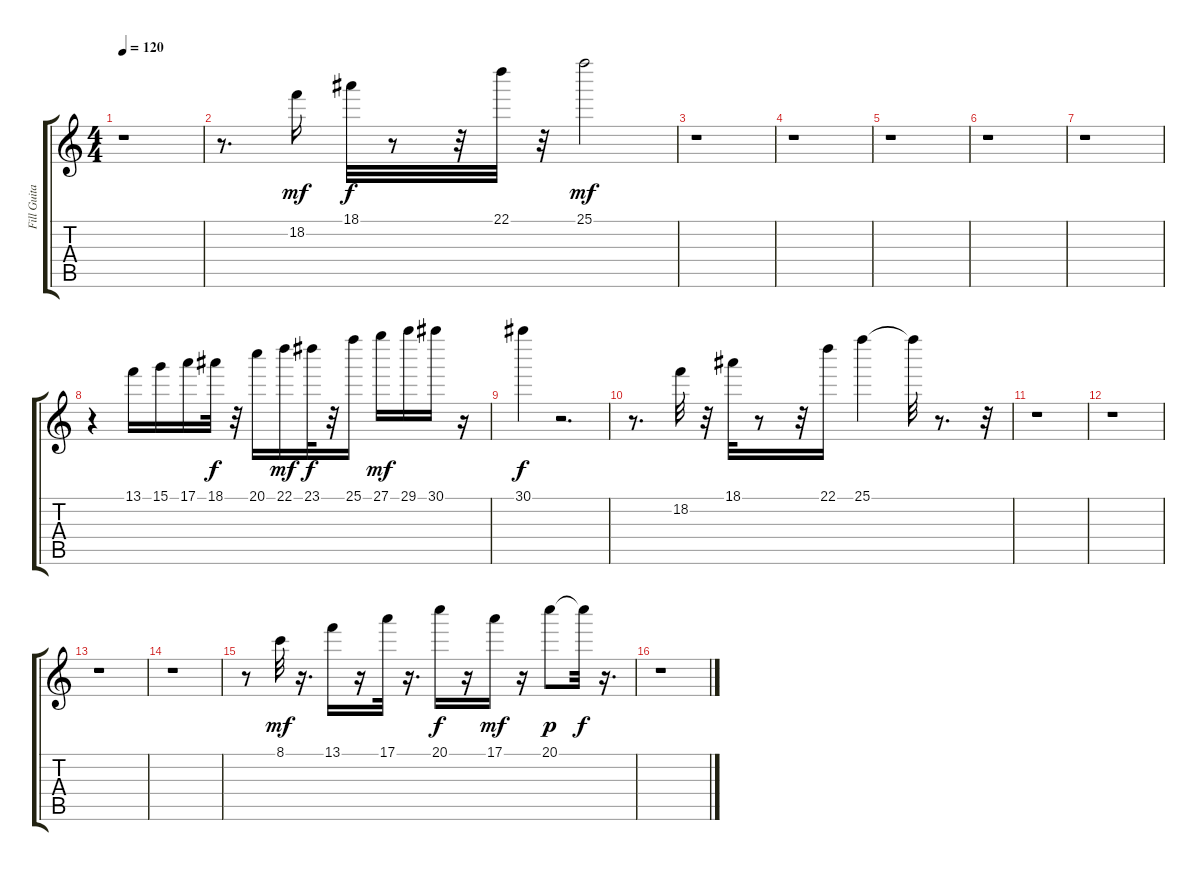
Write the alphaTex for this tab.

\track ("Fill Guitar" "Fill Guita") {instrument electricguitarclean}
\staff {score tabs}
\tuning (E4 B3 G3 D3 A2 E2) {hide}
\ts (4 4)
\tempo 120
\clef g2
\ks c
r.1{dy mf instrument electricguitarclean} |
r.8{d} 18.2.16 18.1.32{dy f} r.8 r.32 22.1.32 r.32 25.1.2{dy mf} |
r.1 |
r.1 |
r.1 |
r.1 |
r.1 |
r.4 13.1.16 15.1.16 17.1.16 18.1.32{dy f} r.32 20.1.16 22.1.16{dy mf} 23.1.32{dy f} r.32 25.1.16 27.1.16{dy mf} 29.1.16 30.1.16 r.16 |
30.1.4{dy f} r.2{d} |
r.8{d} 18.2.32 r.32 18.1.32 r.8 r.32 22.1.16 25.1.4 25.1{t}.32 r.8{d} r.32 |
r.1 |
r.1 |
r.1 |
r.1 |
r.8 8.1.32{dy mf} r.16{d} 13.1.16 r.16 17.1.32 r.16{d} 20.1.16{dy f} r.16 17.1.16{dy mf} r.16 20.1.8{dy p} 20.1{t}.32{dy f} r.16{d} |
r.1
